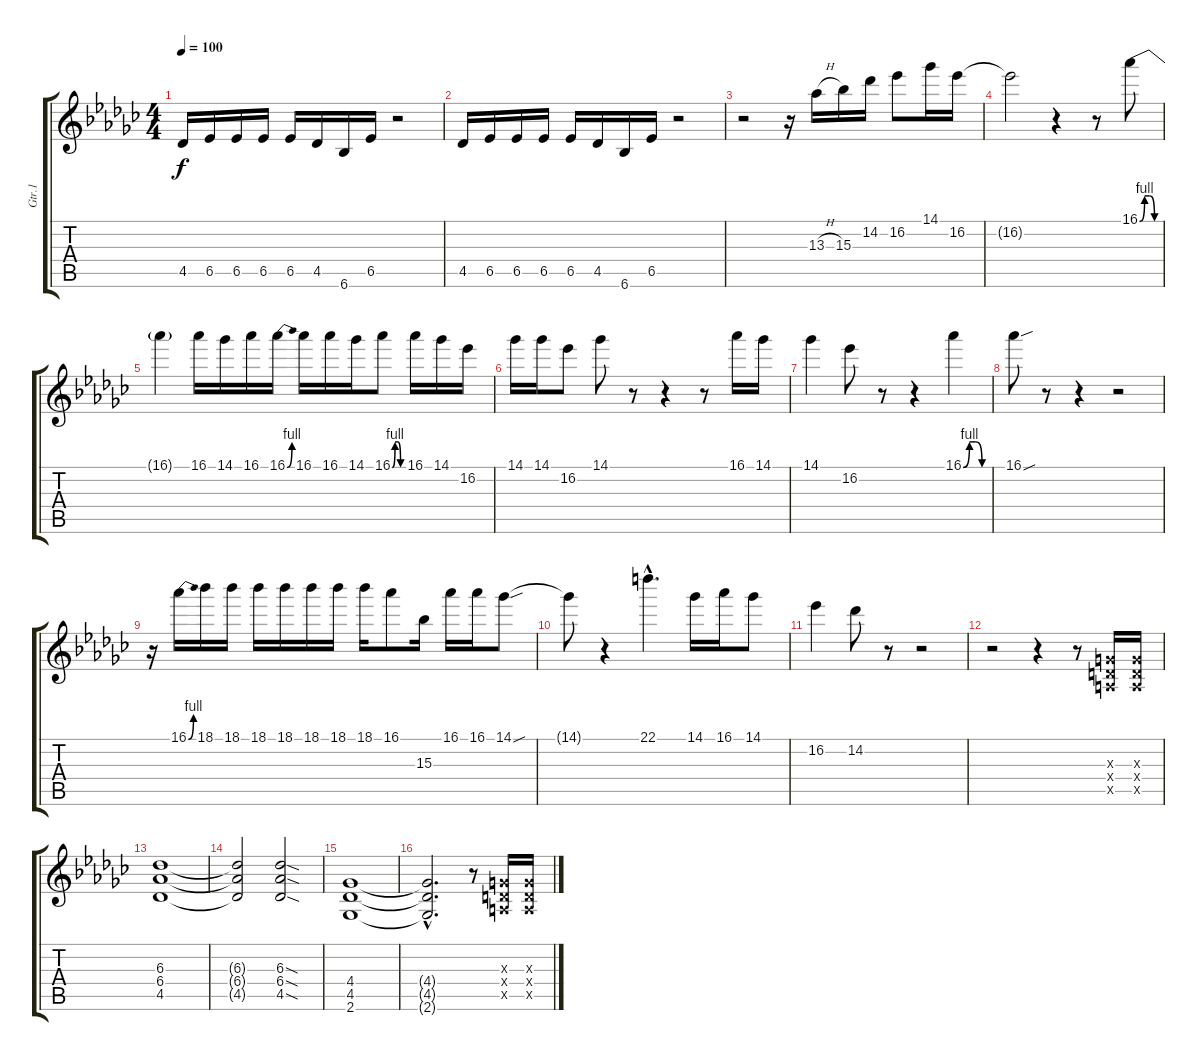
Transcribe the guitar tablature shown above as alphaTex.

\track ("Gtr.1" "Gtr.1") {instrument distortionguitar}
\staff {score tabs}
\tuning (E4 B3 G3 D3 A2 E2) {hide}
\ts (4 4)
\tempo 100
\clef g2
\ks gb
4.5.16{dy f} 6.5.16 6.5.16 6.5.16 6.5.16 4.5.16 6.6.16 6.5.16 r.2 |
4.5.16 6.5.16 6.5.16 6.5.16 6.5.16 4.5.16 6.6.16 6.5.16 r.2 |
r.2 r.16 13.3{h}.16 15.3.16 14.2.16 16.2.8 14.1.16 16.2.16 |
16.2{t}.2 r.4 r.8 16.1{be (custom 0 0 15 4 30 4 45 0 60 0)}.8 |
16.1{t}.4 16.1.16 14.1.16 16.1.16 16.1{be (bend 0 0 60 4)}.16 16.1.16 16.1.16 14.1.16 16.1{be (custom 0 0 15 4 30 4 45 0 60 0)}.8 16.1.16 14.1.16 16.2.16 |
14.1.16 14.1.16 16.2.8 14.1.8 r.8 r.4 r.8 16.1.16 14.1.16 |
14.1.4 16.2.8 r.8 r.4 16.1{be (custom 0 0 15 4 30 4 45 0 60 0)}.4 |
16.1{sou}.8 r.8 r.4 r.2 |
r.16 16.1{be (bend 0 0 60 4)}.16 18.1.16 18.1.16 18.1.16 18.1.16 18.1.16 18.1.16 18.1.16 16.1.8 15.3.16 16.1.16 16.1.16 14.1{sou}.8 |
14.1{t}.8 r.4 22.1{hac}.4{d} 14.1.16 16.1.16 14.1.8 |
16.2.4 14.2.8 r.8 r.2 |
r.2 r.4 r.8 (0.3{x} 0.4{x} 0.5{x}).16 (0.3{x} 0.4{x} 0.5{x}).16 |
(6.3 6.4 4.5).1 |
(6.3{t} 6.4{t} 4.5{t}).2 (6.3{sod} 6.4{sod} 4.5{sod}).2 |
(4.4 4.5 2.6).1 |
(4.4{hac t} 4.5{hac t} 2.6{hac t}).2{d} r.8 (0.3{x} 0.4{x} 0.5{x}).16 (0.3{x} 0.4{x} 0.5{x}).16
